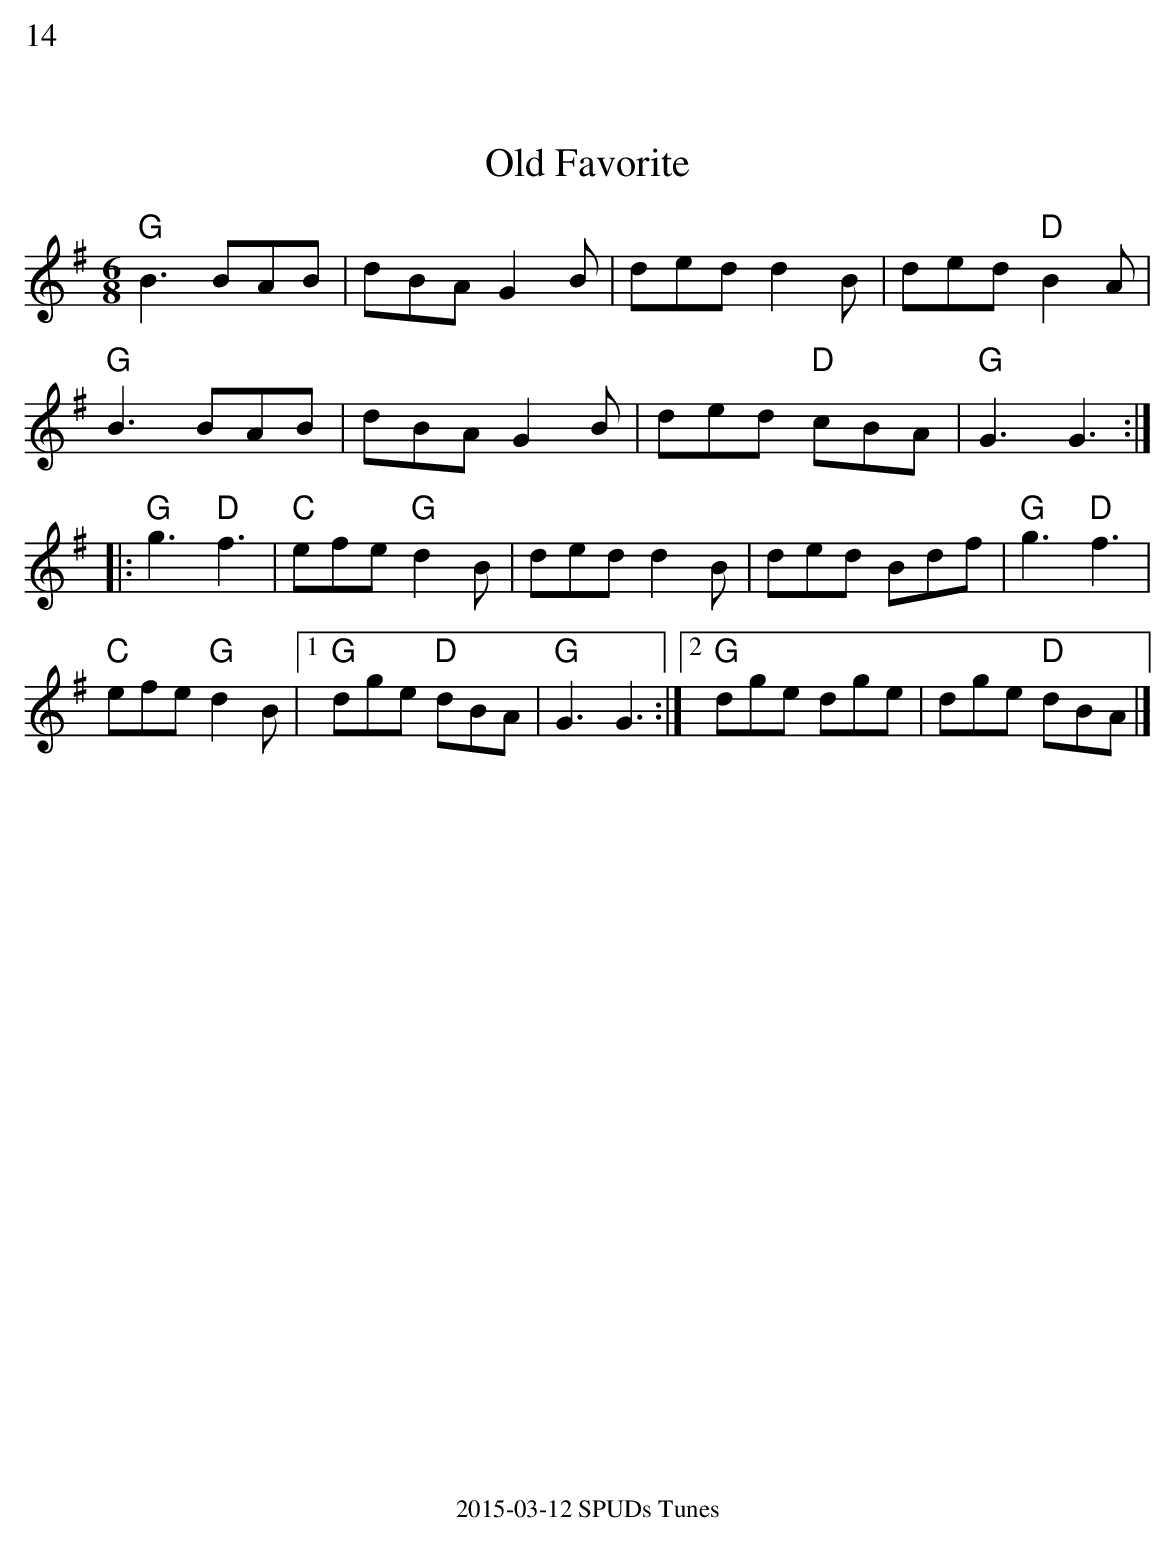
X:1
%%text 14
T:Old Favorite
L:1/8
M:6/8
K:G
"G"B3 BAB| dBA G2B| ded d2B| ded "D"B2A|
"G"B3 BAB| dBA G2B| ded "D"cBA| "G"G3 G3 :|
|:"G"g3 "D"f3| "C"efe "G"d2B| ded d2B| ded Bdf| "G"g3 "D"f3|
"C"efe "G"d2B|1 "G"dge "D"dBA| "G"G3 G3 :|2 "G"dge dge| dge "D"dBA |]
